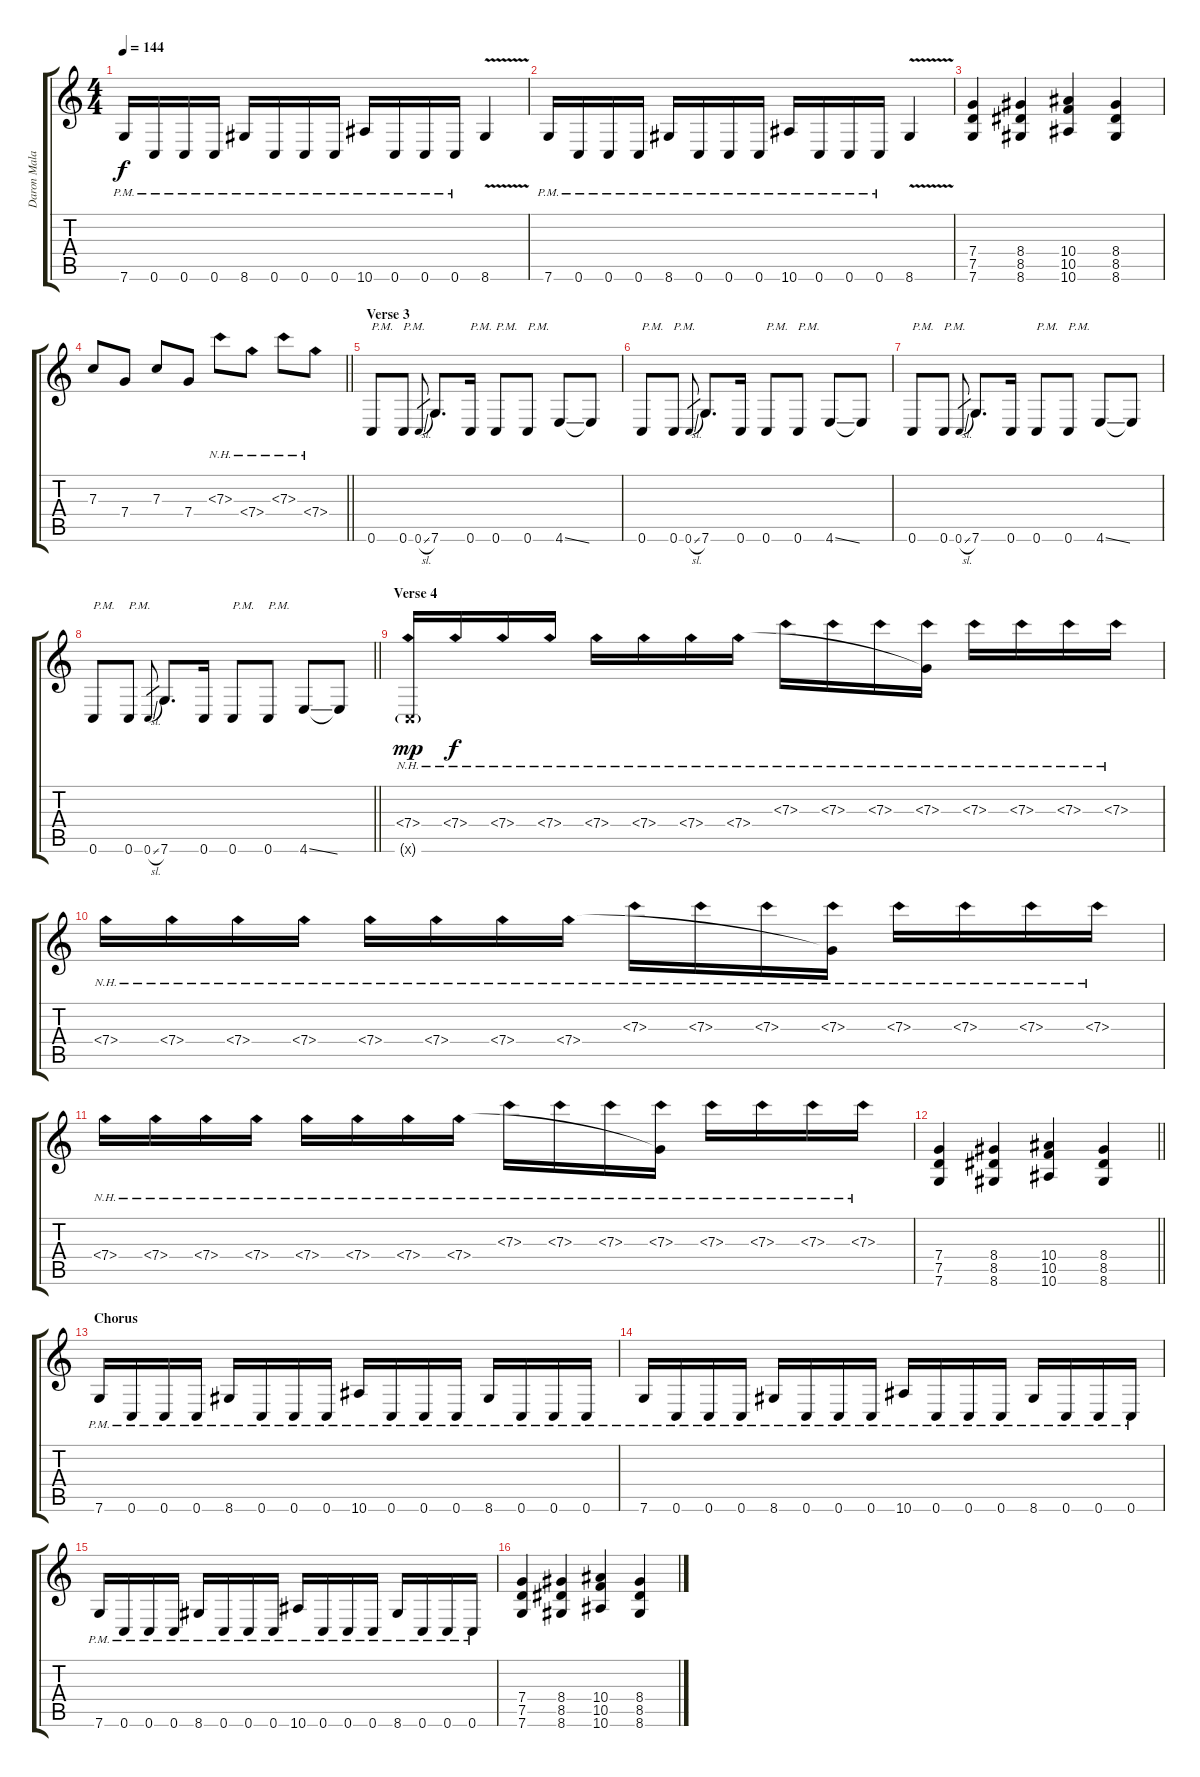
\track ("Daron Malakian" "Daron Mala") {instrument distortionguitar}
\staff {score tabs}
\tuning (D4 A3 F3 C3 G2 C2) {hide}
\ts (4 4)
\tempo 144
\clef g2
\ks c
7.6{pm}.16{dy f} 0.6{pm}.16 0.6{pm}.16 0.6{pm}.16 8.6{pm}.16 0.6{pm}.16 0.6{pm}.16 0.6{pm}.16 10.6{pm}.16 0.6{pm}.16 0.6{pm}.16 0.6{pm}.16 8.6{v}.4 |
7.6{pm}.16 0.6{pm}.16 0.6{pm}.16 0.6{pm}.16 8.6{pm}.16 0.6{pm}.16 0.6{pm}.16 0.6{pm}.16 10.6{pm}.16 0.6{pm}.16 0.6{pm}.16 0.6{pm}.16 8.6{v}.4 |
(7.4 7.5 7.6).4{instrument distortionguitar} (8.4 8.5 8.6).4 (10.4 10.5 10.6).4 (8.4 8.5 8.6).4 |
\barLineRight lightlight
7.3.8{instrument electricguitarclean} 7.4.8 7.3.8 7.4.8 7.3{nh}.8 7.4{nh}.8 7.3{nh}.8 7.4{nh}.8 |
\section ("" "Verse 3")
0.6.8{txt "P.M." instrument electricguitarclean} 0.6.8{txt "P.M."} 0.6{sl}.8{gr} 7.6.8{d} 0.6.16{txt "P.M."} 0.6.8{txt "P.M."} 0.6.8{txt "P.M."} 4.6{ss}.8 4.6{t}.8 |
0.6.8{txt "P.M."} 0.6.8{txt "P.M."} 0.6{sl}.8{gr} 7.6.8{d} 0.6.16 0.6.8{txt "P.M."} 0.6.8{txt "P.M."} 4.6{ss}.8 4.6{t}.8 |
0.6.8{txt "P.M."} 0.6.8{txt "P.M."} 0.6{sl}.8{gr} 7.6.8{d} 0.6.16 0.6.8{txt "P.M."} 0.6.8{txt "P.M."} 4.6{ss}.8 4.6{t}.8 |
\barLineRight lightlight
0.6.8{txt "P.M."} 0.6.8{txt "P.M."} 0.6{sl}.8{gr} 7.6.8{d} 0.6.16 0.6.8{txt "P.M."} 0.6.8{txt "P.M."} 4.6{ss}.8 4.6{t}.8 |
\section ("" "Verse 4")
(7.4{nh} 0.6{g x}).16{dy mp} 7.4{nh}.16{dy f} 7.4{nh}.16 7.4{nh}.16 7.4{nh}.16 7.4{nh}.16 7.4{nh}.16 7.4{nh}.16 7.3{nh}.16 7.3{nh}.16 7.3{nh}.16 (7.3{nh} 7.4{t}).16 7.3{nh}.16 7.3{nh}.16 7.3{nh}.16 7.3{nh}.16 |
7.4{nh}.16 7.4{nh}.16 7.4{nh}.16 7.4{nh}.16 7.4{nh}.16 7.4{nh}.16 7.4{nh}.16 7.4{nh}.16 7.3{nh}.16 7.3{nh}.16 7.3{nh}.16 (7.3{nh} 7.4{t}).16 7.3{nh}.16 7.3{nh}.16 7.3{nh}.16 7.3{nh}.16 |
7.4{nh}.16 7.4{nh}.16 7.4{nh}.16 7.4{nh}.16 7.4{nh}.16 7.4{nh}.16 7.4{nh}.16 7.4{nh}.16 7.3{nh}.16 7.3{nh}.16 7.3{nh}.16 (7.3{nh} 7.4{t}).16 7.3{nh}.16 7.3{nh}.16 7.3{nh}.16 7.3{nh}.16 |
\barLineRight lightlight
(7.4 7.5 7.6).4{volume 16 instrument distortionguitar} (8.4 8.5 8.6).4 (10.4 10.5 10.6).4 (8.4 8.5 8.6).4 |
\section ("" "Chorus")
7.6{pm}.16 0.6{pm}.16 0.6{pm}.16 0.6{pm}.16 8.6{pm}.16 0.6{pm}.16 0.6{pm}.16 0.6{pm}.16 10.6{pm}.16 0.6{pm}.16 0.6{pm}.16 0.6{pm}.16 8.6{pm}.16 0.6{pm}.16 0.6{pm}.16 0.6{pm}.16 |
7.6{pm}.16 0.6{pm}.16 0.6{pm}.16 0.6{pm}.16 8.6{pm}.16 0.6{pm}.16 0.6{pm}.16 0.6{pm}.16 10.6{pm}.16 0.6{pm}.16 0.6{pm}.16 0.6{pm}.16 8.6{pm}.16 0.6{pm}.16 0.6{pm}.16 0.6{pm}.16 |
7.6{pm}.16 0.6{pm}.16 0.6{pm}.16 0.6{pm}.16 8.6{pm}.16 0.6{pm}.16 0.6{pm}.16 0.6{pm}.16 10.6{pm}.16 0.6{pm}.16 0.6{pm}.16 0.6{pm}.16 8.6{pm}.16 0.6{pm}.16 0.6{pm}.16 0.6{pm}.16 |
(7.4 7.5 7.6).4{instrument distortionguitar} (8.4 8.5 8.6).4 (10.4 10.5 10.6).4 (8.4 8.5 8.6).4
